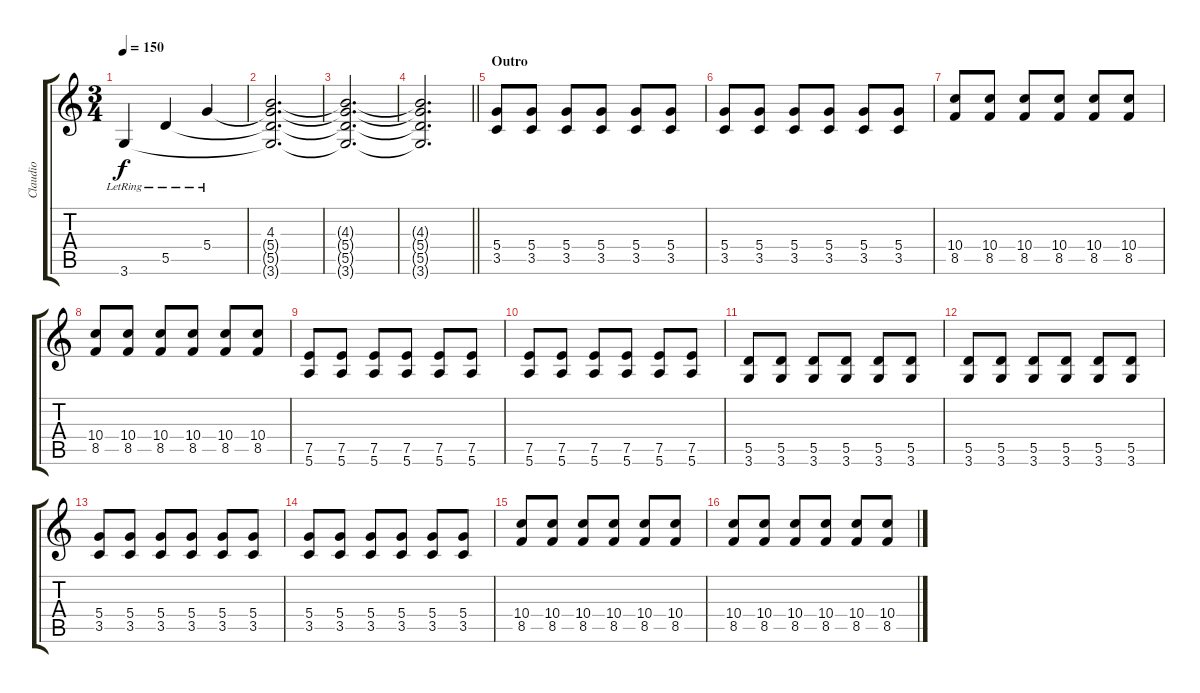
\track ("Claudio" "Claudio") {instrument acousticguitarnylon}
\staff {score tabs}
\tuning (E4 B3 G3 D3 A2 E2) {hide}
\ts (3 4)
\tempo 150
\clef g2
\ks c
3.6{lr}.4{dy f} 5.5{lr}.4 5.4{lr}.4 |
(4.3 5.4{t} 5.5{t} 3.6{t}).2{d} |
(4.3{t} 5.4{t} 5.5{t} 3.6{t}).2{d} |
\barLineRight lightlight
(4.3{t} 5.4{t} 5.5{t} 3.6{t}).2{d} |
\section ("" "Outro")
(5.4 3.5).8 (5.4 3.5).8 (5.4 3.5).8 (5.4 3.5).8 (5.4 3.5).8 (5.4 3.5).8 |
(5.4 3.5).8 (5.4 3.5).8 (5.4 3.5).8 (5.4 3.5).8 (5.4 3.5).8 (5.4 3.5).8 |
(10.4 8.5).8 (10.4 8.5).8 (10.4 8.5).8 (10.4 8.5).8 (10.4 8.5).8 (10.4 8.5).8 |
(10.4 8.5).8 (10.4 8.5).8 (10.4 8.5).8 (10.4 8.5).8 (10.4 8.5).8 (10.4 8.5).8 |
(7.5 5.6).8 (7.5 5.6).8 (7.5 5.6).8 (7.5 5.6).8 (7.5 5.6).8 (7.5 5.6).8 |
(7.5 5.6).8 (7.5 5.6).8 (7.5 5.6).8 (7.5 5.6).8 (7.5 5.6).8 (7.5 5.6).8 |
(5.5 3.6).8 (5.5 3.6).8 (5.5 3.6).8 (5.5 3.6).8 (5.5 3.6).8 (5.5 3.6).8 |
(5.5 3.6).8 (5.5 3.6).8 (5.5 3.6).8 (5.5 3.6).8 (5.5 3.6).8 (5.5 3.6).8 |
(5.4 3.5).8 (5.4 3.5).8 (5.4 3.5).8 (5.4 3.5).8 (5.4 3.5).8 (5.4 3.5).8 |
(5.4 3.5).8 (5.4 3.5).8 (5.4 3.5).8 (5.4 3.5).8 (5.4 3.5).8 (5.4 3.5).8 |
(10.4 8.5).8 (10.4 8.5).8 (10.4 8.5).8 (10.4 8.5).8 (10.4 8.5).8 (10.4 8.5).8 |
(10.4 8.5).8 (10.4 8.5).8 (10.4 8.5).8 (10.4 8.5).8 (10.4 8.5).8 (10.4 8.5).8
